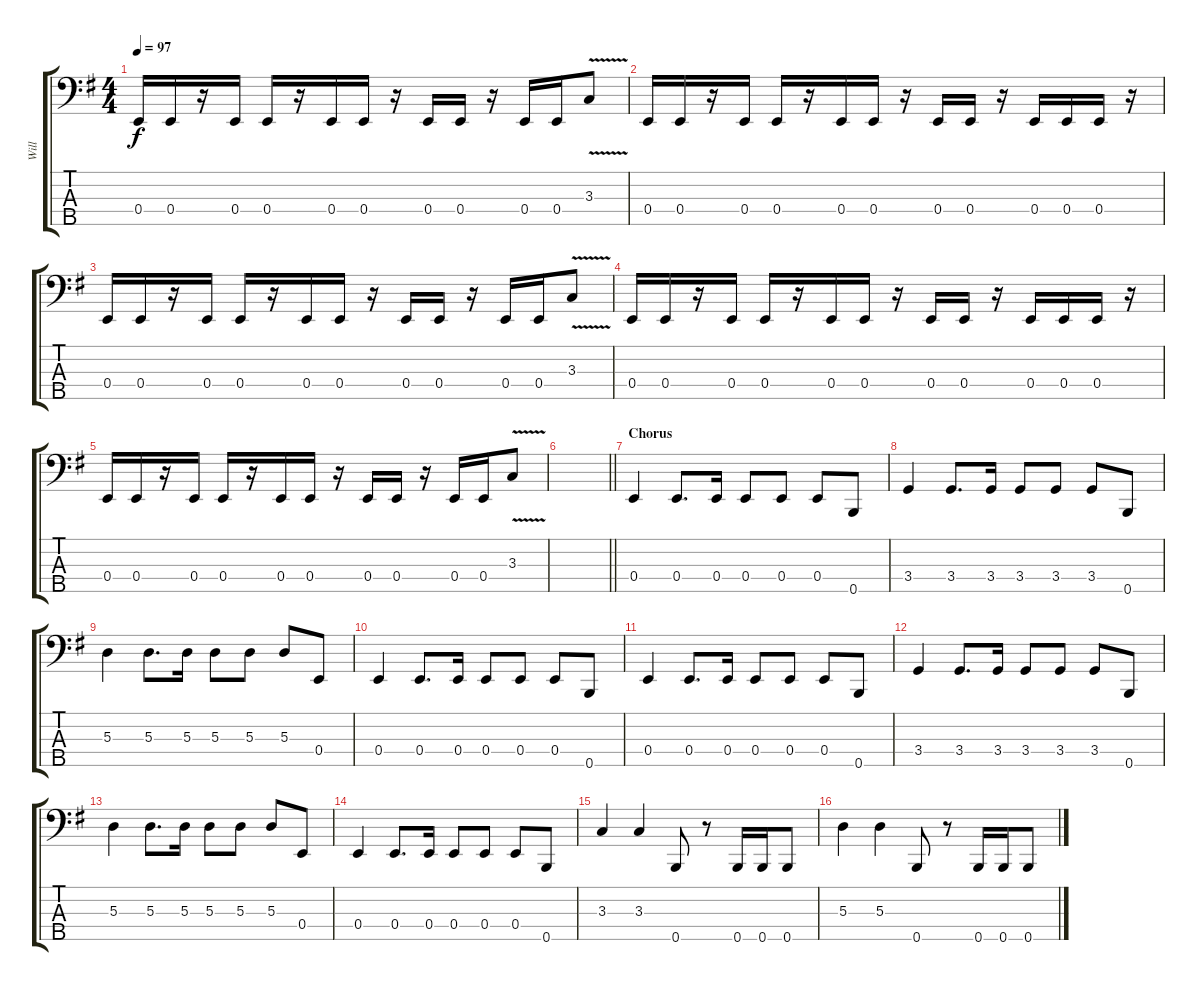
\track ("Will" "Will") {instrument electricbassfinger}
\staff {score tabs}
\tuning (G2 D2 A1 E1 B0) {hide}
\ts (4 4)
\tempo 97
\clef f4
\ks g
0.4.16{dy f} 0.4.16 r.16 0.4.16 0.4.16 r.16 0.4.16 0.4.16 r.16 0.4.16 0.4.16 r.16 0.4.16 0.4.16 3.3{v}.8 |
0.4.16 0.4.16 r.16 0.4.16 0.4.16 r.16 0.4.16 0.4.16 r.16 0.4.16 0.4.16 r.16 0.4.16 0.4.16 0.4.16 r.16 |
0.4.16 0.4.16 r.16 0.4.16 0.4.16 r.16 0.4.16 0.4.16 r.16 0.4.16 0.4.16 r.16 0.4.16 0.4.16 3.3{v}.8 |
0.4.16 0.4.16 r.16 0.4.16 0.4.16 r.16 0.4.16 0.4.16 r.16 0.4.16 0.4.16 r.16 0.4.16 0.4.16 0.4.16 r.16 |
0.4.16 0.4.16 r.16 0.4.16 0.4.16 r.16 0.4.16 0.4.16 r.16 0.4.16 0.4.16 r.16 0.4.16 0.4.16 3.3{v}.8 |
\barLineRight lightlight
|
\section ("" "Chorus")
0.4.4 0.4.8{d} 0.4.16 0.4.8 0.4.8 0.4.8 0.5.8 |
3.4.4 3.4.8{d} 3.4.16 3.4.8 3.4.8 3.4.8 0.5.8 |
5.3.4 5.3.8{d} 5.3.16 5.3.8 5.3.8 5.3.8 0.4.8 |
0.4.4 0.4.8{d} 0.4.16 0.4.8 0.4.8 0.4.8 0.5.8 |
0.4.4 0.4.8{d} 0.4.16 0.4.8 0.4.8 0.4.8 0.5.8 |
3.4.4 3.4.8{d} 3.4.16 3.4.8 3.4.8 3.4.8 0.5.8 |
5.3.4 5.3.8{d} 5.3.16 5.3.8 5.3.8 5.3.8 0.4.8 |
0.4.4 0.4.8{d} 0.4.16 0.4.8 0.4.8 0.4.8 0.5.8 |
3.3.4 3.3.4 0.5.8 r.8 0.5.16 0.5.16 0.5.8 |
5.3.4 5.3.4 0.5.8 r.8 0.5.16 0.5.16 0.5.8
